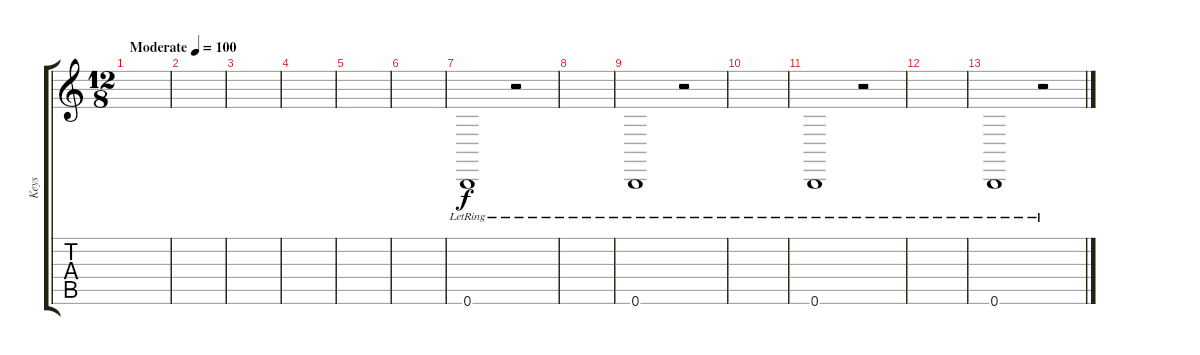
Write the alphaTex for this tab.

\track ("Keys" "Keys") {instrument acousticgrandpiano}
\staff {score tabs}
\tuning (Db4 Ab3 E3 B2 Gb2 B1) {hide}
\ts (12 8)
\tempo (100 "Moderate")
\clef g2
\ks c
|
|
|
|
|
|
0.6{lr}.1 r.2 |
|
0.6{lr}.1 r.2 |
|
0.6{lr}.1 r.2 |
|
0.6{lr}.1 r.2
